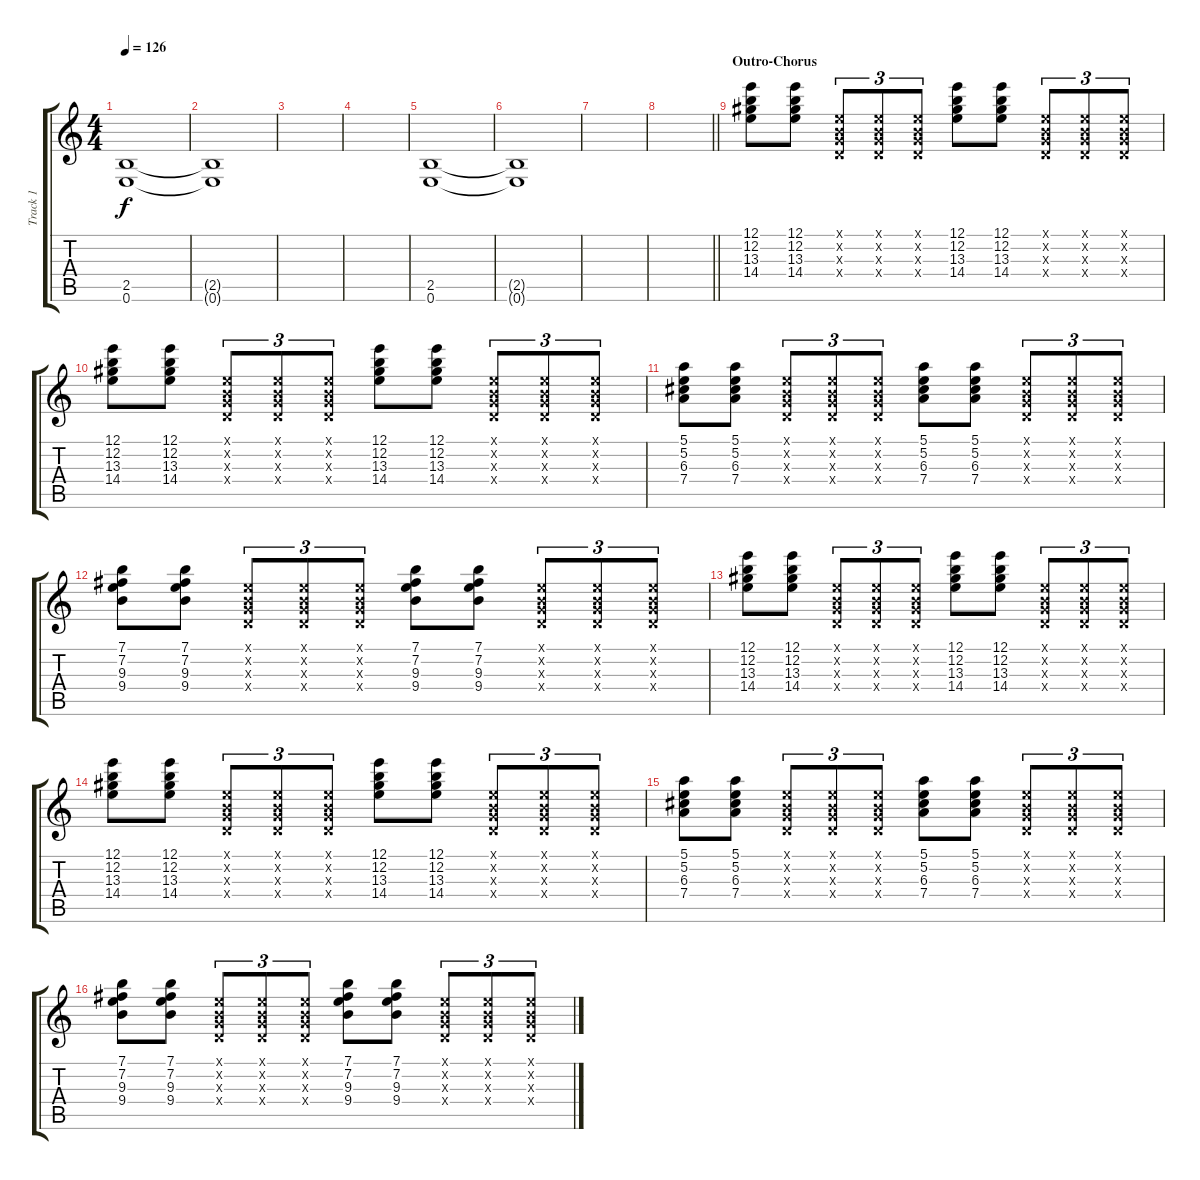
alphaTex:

\track ("Track 1" "Track 1") {instrument distortionguitar}
\staff {score tabs}
\tuning (E4 B3 G3 D3 A2 E2) {hide}
\ts (4 4)
\tempo 126
\clef g2
\ks c
(2.5 0.6).1{dy f} |
(2.5{t} 0.6{t}).1 |
|
|
(2.5 0.6).1 |
(2.5{t} 0.6{t}).1 |
|
\barLineRight lightlight
|
\section ("" "Outro-Chorus")
(12.1 12.2 13.3 14.4).8 (12.1 12.2 13.3 14.4).8 (0.1{x} 0.2{x} 0.3{x} 0.4{x}).8{tu (3 2)} (0.1{x} 0.2{x} 0.3{x} 0.4{x}).8{tu (3 2)} (0.1{x} 0.2{x} 0.3{x} 0.4{x}).8{tu (3 2)} (12.1 12.2 13.3 14.4).8 (12.1 12.2 13.3 14.4).8 (0.1{x} 0.2{x} 0.3{x} 0.4{x}).8{tu (3 2)} (0.1{x} 0.2{x} 0.3{x} 0.4{x}).8{tu (3 2)} (0.1{x} 0.2{x} 0.3{x} 0.4{x}).8{tu (3 2)} |
(12.1 12.2 13.3 14.4).8 (12.1 12.2 13.3 14.4).8 (0.1{x} 0.2{x} 0.3{x} 0.4{x}).8{tu (3 2)} (0.1{x} 0.2{x} 0.3{x} 0.4{x}).8{tu (3 2)} (0.1{x} 0.2{x} 0.3{x} 0.4{x}).8{tu (3 2)} (12.1 12.2 13.3 14.4).8 (12.1 12.2 13.3 14.4).8 (0.1{x} 0.2{x} 0.3{x} 0.4{x}).8{tu (3 2)} (0.1{x} 0.2{x} 0.3{x} 0.4{x}).8{tu (3 2)} (0.1{x} 0.2{x} 0.3{x} 0.4{x}).8{tu (3 2)} |
(5.1 5.2 6.3 7.4).8 (5.1 5.2 6.3 7.4).8 (0.1{x} 0.2{x} 0.3{x} 0.4{x}).8{tu (3 2)} (0.1{x} 0.2{x} 0.3{x} 0.4{x}).8{tu (3 2)} (0.1{x} 0.2{x} 0.3{x} 0.4{x}).8{tu (3 2)} (5.1 5.2 6.3 7.4).8 (5.1 5.2 6.3 7.4).8 (0.1{x} 0.2{x} 0.3{x} 0.4{x}).8{tu (3 2)} (0.1{x} 0.2{x} 0.3{x} 0.4{x}).8{tu (3 2)} (0.1{x} 0.2{x} 0.3{x} 0.4{x}).8{tu (3 2)} |
(7.1 7.2 9.3 9.4).8 (7.1 7.2 9.3 9.4).8 (0.1{x} 0.2{x} 0.3{x} 0.4{x}).8{tu (3 2)} (0.1{x} 0.2{x} 0.3{x} 0.4{x}).8{tu (3 2)} (0.1{x} 0.2{x} 0.3{x} 0.4{x}).8{tu (3 2)} (7.1 7.2 9.3 9.4).8 (7.1 7.2 9.3 9.4).8 (0.1{x} 0.2{x} 0.3{x} 0.4{x}).8{tu (3 2)} (0.1{x} 0.2{x} 0.3{x} 0.4{x}).8{tu (3 2)} (0.1{x} 0.2{x} 0.3{x} 0.4{x}).8{tu (3 2)} |
(12.1 12.2 13.3 14.4).8 (12.1 12.2 13.3 14.4).8 (0.1{x} 0.2{x} 0.3{x} 0.4{x}).8{tu (3 2)} (0.1{x} 0.2{x} 0.3{x} 0.4{x}).8{tu (3 2)} (0.1{x} 0.2{x} 0.3{x} 0.4{x}).8{tu (3 2)} (12.1 12.2 13.3 14.4).8 (12.1 12.2 13.3 14.4).8 (0.1{x} 0.2{x} 0.3{x} 0.4{x}).8{tu (3 2)} (0.1{x} 0.2{x} 0.3{x} 0.4{x}).8{tu (3 2)} (0.1{x} 0.2{x} 0.3{x} 0.4{x}).8{tu (3 2)} |
(12.1 12.2 13.3 14.4).8 (12.1 12.2 13.3 14.4).8 (0.1{x} 0.2{x} 0.3{x} 0.4{x}).8{tu (3 2)} (0.1{x} 0.2{x} 0.3{x} 0.4{x}).8{tu (3 2)} (0.1{x} 0.2{x} 0.3{x} 0.4{x}).8{tu (3 2)} (12.1 12.2 13.3 14.4).8 (12.1 12.2 13.3 14.4).8 (0.1{x} 0.2{x} 0.3{x} 0.4{x}).8{tu (3 2)} (0.1{x} 0.2{x} 0.3{x} 0.4{x}).8{tu (3 2)} (0.1{x} 0.2{x} 0.3{x} 0.4{x}).8{tu (3 2)} |
(5.1 5.2 6.3 7.4).8 (5.1 5.2 6.3 7.4).8 (0.1{x} 0.2{x} 0.3{x} 0.4{x}).8{tu (3 2)} (0.1{x} 0.2{x} 0.3{x} 0.4{x}).8{tu (3 2)} (0.1{x} 0.2{x} 0.3{x} 0.4{x}).8{tu (3 2)} (5.1 5.2 6.3 7.4).8 (5.1 5.2 6.3 7.4).8 (0.1{x} 0.2{x} 0.3{x} 0.4{x}).8{tu (3 2)} (0.1{x} 0.2{x} 0.3{x} 0.4{x}).8{tu (3 2)} (0.1{x} 0.2{x} 0.3{x} 0.4{x}).8{tu (3 2)} |
(7.1 7.2 9.3 9.4).8 (7.1 7.2 9.3 9.4).8 (0.1{x} 0.2{x} 0.3{x} 0.4{x}).8{tu (3 2)} (0.1{x} 0.2{x} 0.3{x} 0.4{x}).8{tu (3 2)} (0.1{x} 0.2{x} 0.3{x} 0.4{x}).8{tu (3 2)} (7.1 7.2 9.3 9.4).8 (7.1 7.2 9.3 9.4).8 (0.1{x} 0.2{x} 0.3{x} 0.4{x}).8{tu (3 2)} (0.1{x} 0.2{x} 0.3{x} 0.4{x}).8{tu (3 2)} (0.1{x} 0.2{x} 0.3{x} 0.4{x}).8{tu (3 2)}
